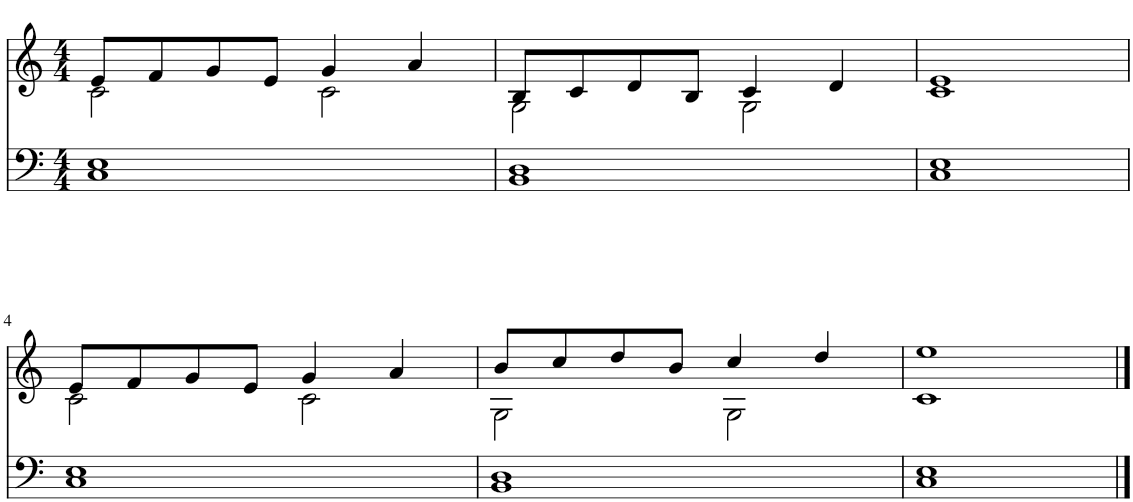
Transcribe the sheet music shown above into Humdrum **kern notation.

**kern	**kern
*part1	*part1
*staff2	*staff1
*I"Piano	*
*I'Pno.	*
*clefF4	*clefG2
*k[]	*
*M4/4	*M4/4
=1	=1
*^	*^
1E	1C	8e/L	2c\
.	.	8f/	.
.	.	8g/	.
.	.	8e/J	.
.	.	4g/	2c\
.	.	4a/	.
=2	=2	=2	=2
1D	1BB	8B/L	2G\
.	.	8c/	.
.	.	8d/	.
.	.	8B/J	.
.	.	4c/	2G\
.	.	4d/	.
=3	=3	=3	=3
1E	1C	1e	1c
!!LO:LB:g=z	!!
=4	=4	=4	=4
1E	1C	8e/L	2c\
.	.	8f/	.
.	.	8g/	.
.	.	8e/J	.
.	.	4g/	2c\
.	.	4a/	.
=5	=5	=5	=5
1D	1BB	8b/L	2G\
.	.	8cc/	.
.	.	8dd/	.
.	.	8b/J	.
.	.	4cc/	2G\
.	.	4dd/	.
=6	=6	=6	=6
1E	1C	1ee	1c
*v	*v	*	*
*	*v	*v
==	==
*-	*-
